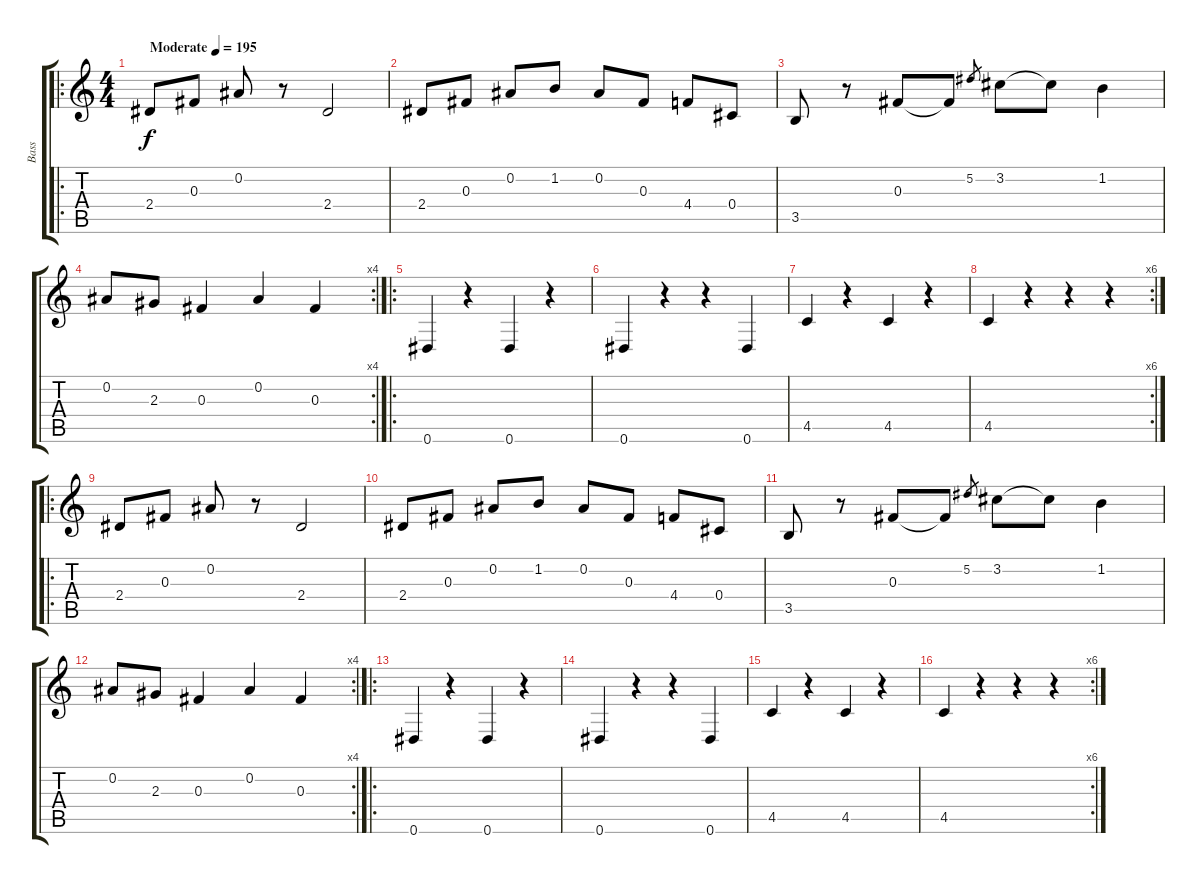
\track ("Bass" "Bass") {instrument electricbassfinger}
\staff {score tabs}
\tuning (Eb4 Bb3 Gb3 Db3 Ab2 Eb2) {hide}
\ro
\ts (4 4)
\tempo (195 "Moderate")
\clef g2
\ks c
2.4.8{dy f instrument electricbassfinger} 0.3.8 0.2.8 r.8 2.4.2 |
2.4.8 0.3.8 0.2.8 1.2.8 0.2.8 0.3.8 4.4.8 0.4.8 |
3.5.8 r.8 0.3.8 0.3{t}.8 5.2.8{gr} 3.2.8 3.2{t}.8 1.2.4 |
\rc 4
0.2.8 2.3.8 0.3.4 0.2.4 0.3.4 |
\ro
0.6.4 r.4 0.6.4 r.4 |
0.6.4 r.4 r.4 0.6.4 |
4.5.4 r.4 4.5.4 r.4 |
\rc 6
4.5.4 r.4 r.4 r.4 |
\ro
2.4.8 0.3.8 0.2.8 r.8 2.4.2 |
2.4.8 0.3.8 0.2.8 1.2.8 0.2.8 0.3.8 4.4.8 0.4.8 |
3.5.8 r.8 0.3.8 0.3{t}.8 5.2.8{gr} 3.2.8 3.2{t}.8 1.2.4 |
\rc 4
0.2.8 2.3.8 0.3.4 0.2.4 0.3.4 |
\ro
0.6.4 r.4 0.6.4 r.4 |
0.6.4 r.4 r.4 0.6.4 |
4.5.4 r.4 4.5.4 r.4 |
\rc 6
4.5.4 r.4 r.4 r.4
